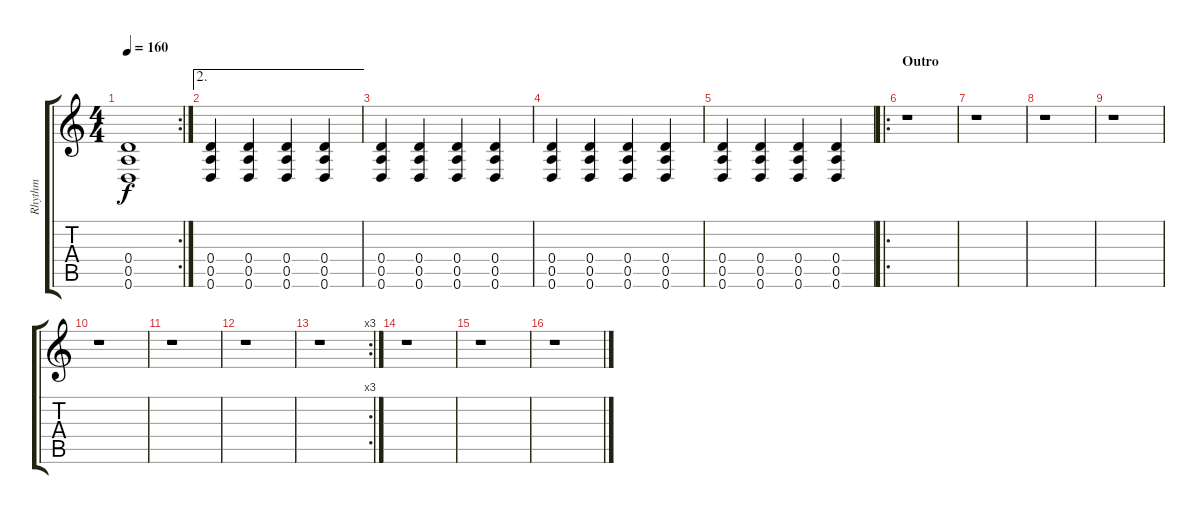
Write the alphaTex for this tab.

\track ("Rhythm " "Rhythm ") {instrument distortionguitar}
\staff {score tabs}
\tuning (E4 B3 G3 D3 A2 D2) {hide}
\rc 2
\ts (4 4)
\tempo 160
\clef g2
\ks c
(0.4{t} 0.5{t} 0.6{t}).1{dy f} |
\ae 2
(0.4 0.5 0.6).4 (0.4 0.5 0.6).4 (0.4 0.5 0.6).4 (0.4 0.5 0.6).4 |
(0.4 0.5 0.6).4 (0.4 0.5 0.6).4 (0.4 0.5 0.6).4 (0.4 0.5 0.6).4 |
(0.4 0.5 0.6).4 (0.4 0.5 0.6).4 (0.4 0.5 0.6).4 (0.4 0.5 0.6).4 |
(0.4 0.5 0.6).4 (0.4 0.5 0.6).4 (0.4 0.5 0.6).4 (0.4 0.5 0.6).4 |
\ro
\section ("" "Outro")
r.1 |
r.1 |
r.1 |
r.1 |
r.1 |
r.1 |
r.1 |
\rc 3
r.1 |
r.1 |
r.1 |
r.1
